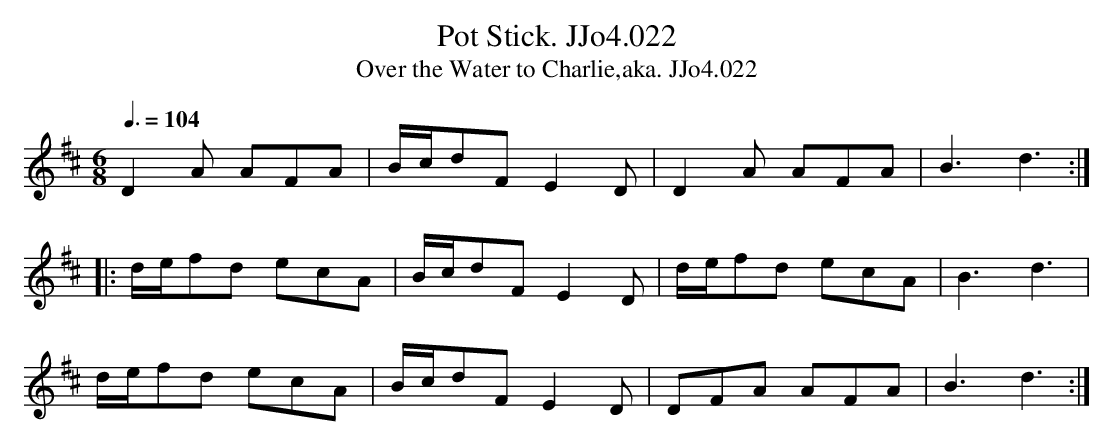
X:1
T:Pot Stick. JJo4.022
T:Over the Water to Charlie,aka. JJo4.022
M:6/8
L:1/8
Q:3/8=104
K:D
D2A AFA|B/c/dF E2D|D2A AFA|B3d3:|
|:d/e/fd ecA|B/c/dFE2D|d/e/fd ecA|B3d3|
d/e/fd ecA|B/c/dFE2D|DFA AFA|B3d3:|
